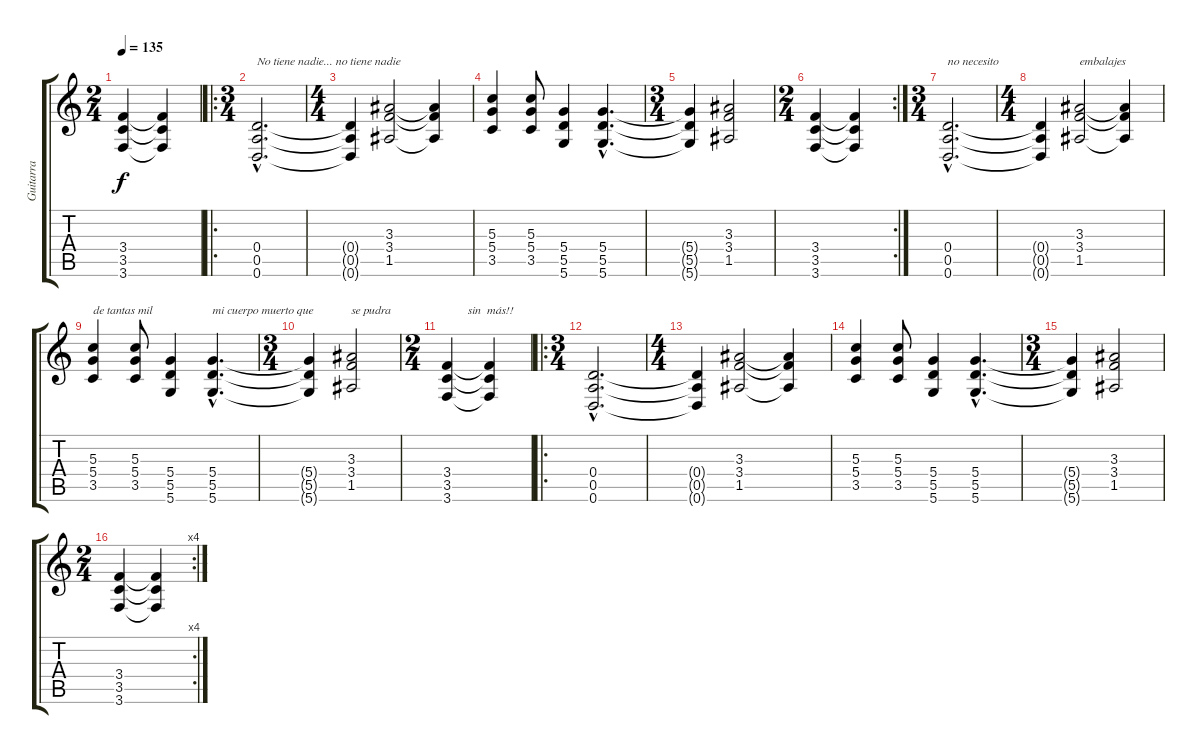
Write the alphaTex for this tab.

\track ("Guitarra" "Guitarra") {instrument distortionguitar}
\staff {score tabs}
\tuning (E4 B3 G3 D3 A2 D2) {hide}
\ts (2 4)
\tempo 135
\clef g2
\ks c
(3.4 3.5 3.6).4{dy f} (3.4{t} 3.5{t} 3.6{t}).4 |
\ro
\ts (3 4)
(0.4{hac} 0.5{hac} 0.6{hac}).2{d txt "No tiene nadie... no tiene nadie"} |
\ts (4 4)
(0.4{t} 0.5{t} 0.6{t}).4 (3.3 3.4 1.5).2 (3.3{t} 3.4{t} 1.5{t}).4 |
(5.3 5.4 3.5).4 (5.3 5.4 3.5).8 (5.4 5.5 5.6).4 (5.4{hac} 5.5{hac} 5.6{hac}).4{d} |
\ts (3 4)
(5.4{t} 5.5{t} 5.6{t}).4 (3.3 3.4 1.5).2 |
\rc 2
\ts (2 4)
(3.4 3.5 3.6).4 (3.4{t} 3.5{t} 3.6{t}).4 |
\ts (3 4)
(0.4{hac} 0.5{hac} 0.6{hac}).2{d txt "no necesito "} |
\ts (4 4)
(0.4{t} 0.5{t} 0.6{t}).4 (3.3 3.4 1.5).2{txt "embalajes"} (3.3{t} 3.4{t} 1.5{t}).4 |
(5.3 5.4 3.5).4{txt "de tantas mil"} (5.3 5.4 3.5).8 (5.4 5.5 5.6).4 (5.4{hac} 5.5{hac} 5.6{hac}).4{d txt "mi cuerpo muerto que"} |
\ts (3 4)
(5.4{t} 5.5{t} 5.6{t}).4 (3.3 3.4 1.5).2{txt "se pudra"} |
\ts (2 4)
(3.4 3.5 3.6).4{txt "       sin  más!!"} (3.4{t} 3.5{t} 3.6{t}).4 |
\ro
\ts (3 4)
(0.4{hac} 0.5{hac} 0.6{hac}).2{d} |
\ts (4 4)
(0.4{t} 0.5{t} 0.6{t}).4 (3.3 3.4 1.5).2 (3.3{t} 3.4{t} 1.5{t}).4 |
(5.3 5.4 3.5).4 (5.3 5.4 3.5).8 (5.4 5.5 5.6).4 (5.4{hac} 5.5{hac} 5.6{hac}).4{d} |
\ts (3 4)
(5.4{t} 5.5{t} 5.6{t}).4 (3.3 3.4 1.5).2 |
\rc 4
\ts (2 4)
(3.4 3.5 3.6).4 (3.4{t} 3.5{t} 3.6{t}).4
